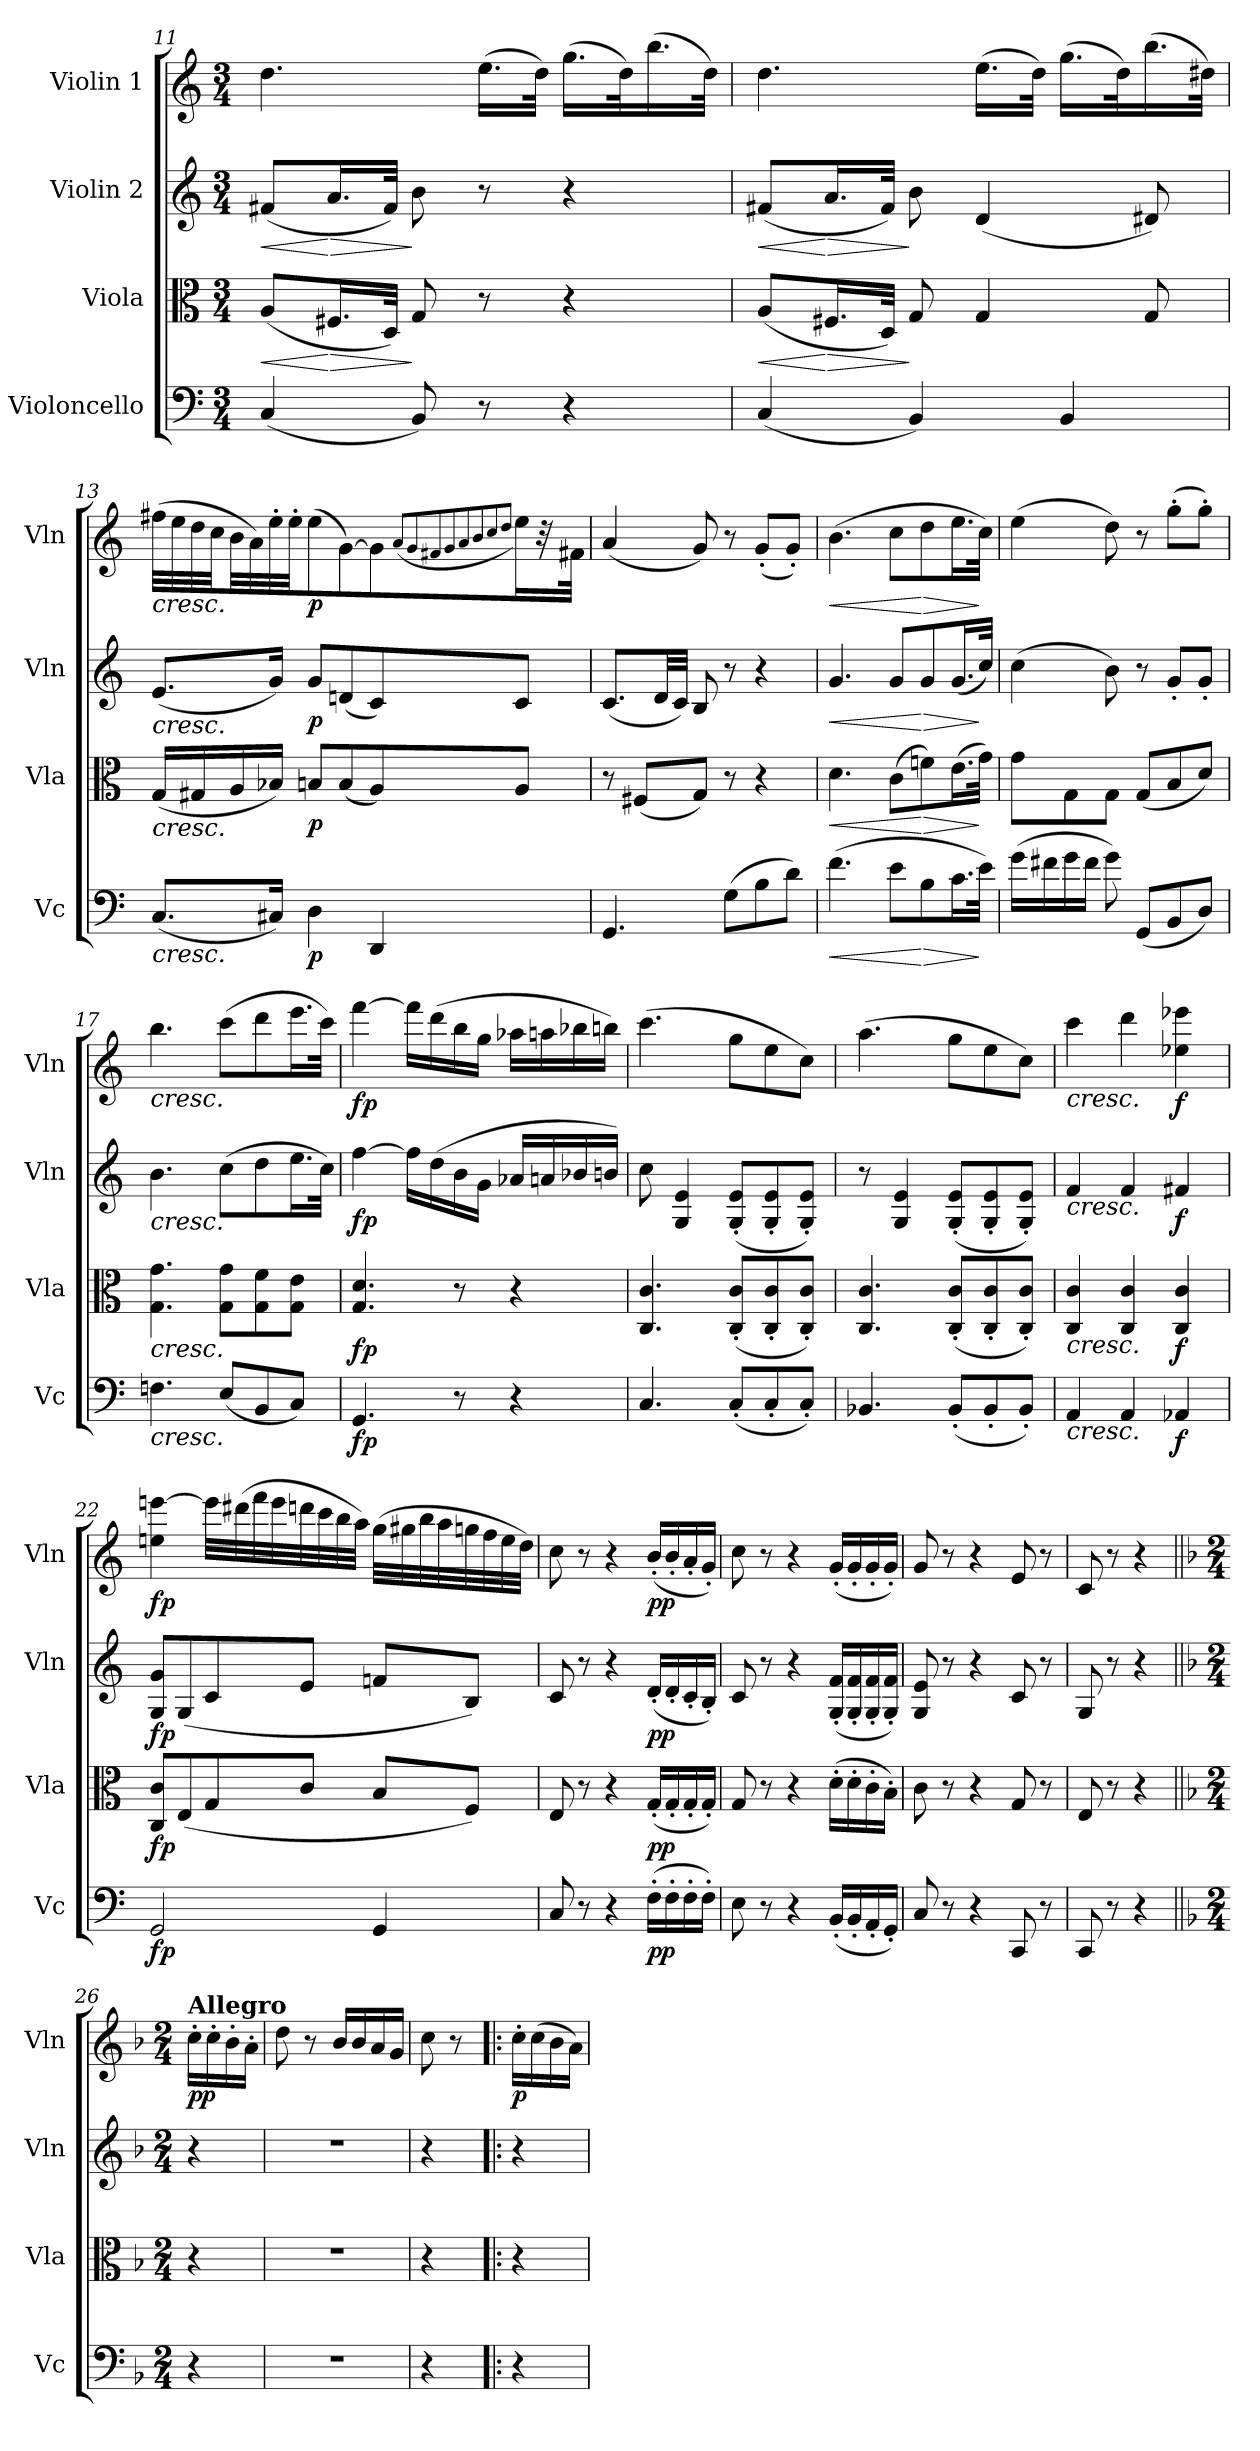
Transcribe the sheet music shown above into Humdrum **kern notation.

**kern	**dynam	**kern	**dynam	**kern	**dynam	**kern	**dynam
*part4	*part4	*part3	*part3	*part2	*part2	*part1	*part1
*staff4	*staff4	*staff3	*staff3	*staff2	*staff2	*staff1	*staff1
*I"Violoncello	*	*I"Viola	*	*I"Violin 2	*	*I"Violin 1	*
*I'Vc	*	*I'Vla	*	*I'Vln	*	*I'Vln	*
!!LO:LB:g=z
*clefF4	*	*clefC3	*	*clefG2	*	*clefG2	*
*k[]	*	*k[]	*	*k[]	*	*k[]	*
*M3/4	*	*M3/4	*	*M3/4	*	*M3/4	*
=11	=11	=11	=11	=11	=11	=11	=11
*^	*	*	*	*	*	*	*
!	!	!	!	!LO:HP:b	!	!LO:HP:b	!	!
(4C/	2ryy	.	(8A/L	<	(8f#X/L	<	4.dd\	.
!	!	!	!	!LO:HP:n=1:b	!	!LO:HP:n=1:b	!	!
.	.	.	16.F#X/L	[ >	16.a/L	[ >	.	.
.	.	.	32D/JJk)	.	32f#/JJk)	.	.	.
8BB/)	.	.	8G/	]	8b\	]	.	.
8r	.	.	8r	.	8r	.	(16.ee\LL	.
.	.	.	.	.	.	.	32dd\JJk)	.
4r	4ryy	.	4r	.	4r	.	(16.gg\LL	.
.	.	.	.	.	.	.	32dd\K)	.
.	.	.	.	.	.	.	(16.bb\	.
.	.	.	.	.	.	.	32dd\JJk)	.
*v	*v	*	*	*	*	*	*	*
=12	=12	=12	=12	=12	=12	=12	=12
!	!	!	!LO:HP:b	!	!LO:HP:b	!	!
(4C/	.	(8A/L	<	(8f#X/L	<	4.dd\	.
!	!	!	!LO:HP:n=1:b	!	!LO:HP:n=1:b	!	!
.	.	16.F#X/L	[ >	16.a/L	[ >	.	.
.	.	32D/JJk)	.	32f#/JJk)	.	.	.
4BB/)	.	8G/	]	8b\	]	.	.
.	.	4G/	.	(4d/	.	(16.ee\LL	.
.	.	.	.	.	.	32dd\JJk)	.
4BB/	.	.	.	.	.	(16.gg\LL	.
.	.	.	.	.	.	32dd\K)	.
.	.	8G/	.	8d#X/)	.	(16.bb\	.
.	.	.	.	.	.	32dd#X\JJk)	.
!!LO:LB:g=z
=13	=13	=13	=13	=13	=13	=13	=13
!	!	!	!	!	!	!LO:TX:b:i:t=cresc.	!
!	!	!	!	!LO:TX:b:i:t=cresc.	!	!	!
!	!	!LO:TX:b:i:t=cresc.	!	!	!	!	!
!LO:TX:b:i:t=cresc.	!	!	!	!	!	!	!
(8.C/L	.	(16G/LL	.	(8.e/L	.	(32ff#X\LLL	.
.	.	.	.	.	.	32ee\	.
.	.	16G#X/	.	.	.	32dd\	.
.	.	.	.	.	.	32cc\JJJ	.
.	.	16A/	.	.	.	32b\LLL	.
.	.	.	.	.	.	32a\)	.
16C#X/Jk)	.	16B-X/JJ)	.	16g/Jk)	.	32ee'\	.
.	.	.	.	.	.	32ee'\JJJ	.
!	!LO:DY:b	!	!LO:DY:b	!	!LO:DY:b	!	!LO:DY:b
4D\	p	8Bn/L	p	8g/L	p	(8ee\L	p
.	.	(8B/	.	(8dn/	.	[8g\J)	.
4DD/	.	8A/)	.	8c/)	.	8g/]	.
.	.	.	.	.	.	(8qa/L	.
.	.	.	.	.	.	8qg/	.
.	.	.	.	.	.	8qf#X/	.
.	.	.	.	.	.	8qg/	.
.	.	.	.	.	.	8qa/	.
.	.	.	.	.	.	8qb/	.
.	.	.	.	.	.	8qcc/	.
.	.	.	.	.	.	8qdd/J	.
.	.	8A/J	.	8c/J	.	16ee/LL)	.
.	.	.	.	.	.	32r	.
.	.	.	.	.	.	32f#X/JJJ	.
=14	=14	=14	=14	=14	=14	=14	=14
4.GG/	.	8r	.	(8.c/L	.	(4a/	.
.	.	(8F#X/L	.	.	.	.	.
.	.	.	.	32d/LL	.	.	.
.	.	.	.	32c/JJJ)	.	.	.
.	.	8G/J)	.	8B/	.	8g/)	.
(8G\L	.	8r	.	8r	.	8r	.
8B\	.	4r	.	4r	.	(8g'/L	.
8d\J)	.	.	.	.	.	8g'/J)	.
=15	=15	=15	=15	=15	=15	=15	=15
!	!LO:HP:b	!	!LO:HP:b	!	!LO:HP:b	!	!LO:HP:b
(4.f\	<	4.d\	<	4.g/	<	(4.b\	<
8e\L	.	(8c\L	.	8g/L	.	8cc\L	.
!	!LO:HP:n=1:b	!	!LO:HP:n=1:b	!	!LO:HP:n=1:b	!	!LO:HP:n=1:b
8B\	[ >	8fn\)	[ >	8g/	[ >	8dd\	[ >
16.c\L	.	(16.e\L	.	(16.g/L	.	16.ee\L	.
32e\JJk)	]	32g\JJk)	]	32cc/JJk)	]	32cc\JJk)	]
=16	=16	=16	=16	=16	=16	=16	=16
(16g\LL	.	8g\L	.	(4cc\	.	(4ee\	.
16f#X\	.	.	.	.	.	.	.
16g\	.	8G\	.	.	.	.	.
16f#\JJ	.	.	.	.	.	.	.
8g\)	.	8G\J	.	8b\)	.	8dd\)	.
(8GG/L	.	(8G/L	.	8r	.	8r	.
8BB/	.	8B/	.	8g'/L	.	(8gg'\L	.
8D/J)	.	8d/J)	.	8g'/J	.	8gg'\J)	.
=17	=17	=17	=17	=17	=17	=17	=17
!	!	!	!	!	!	!LO:TX:b:i:t=cresc.	!
!	!	!	!	!LO:TX:b:i:t=cresc.	!	!	!
!	!	!LO:TX:b:i:t=cresc.	!	!	!	!	!
!LO:TX:b:i:t=cresc.	!	!	!	!	!	!	!
4.Fn\	.	4.G\ 4.g\	.	4.b\	.	4.bb\	.
(8E/L	.	8G\ 8g\L	.	(8cc\L	.	(8ccc\L	.
8BB/	.	8G\ 8f\	.	8dd\	.	8ddd\	.
8C/J)	.	8G\ 8e\J	.	16.ee\L	.	16.eee\L	.
.	.	.	.	32cc\JJk)	.	32ccc\JJk)	.
!!LO:PB:g=z
=18	=18	=18	=18	=18	=18	=18	=18
!	!LO:DY:b	!	!LO:DY:b	!	!LO:DY:b	!	!LO:DY:b
4.GG/	fp	4.G/ 4.d/	fp	[4ff\	fp	[4fff\	fp
.	.	.	.	16ff\LL]	.	16fff\LL]	.
.	.	.	.	(16dd\	.	(16ddd\	.
8r	.	8r	.	16b\	.	16bb\	.
.	.	.	.	16g\JJ	.	16gg\JJ	.
4r	.	4r	.	16a-X/LL	.	16aa-X\LL	.
.	.	.	.	16an/	.	16aan\	.
.	.	.	.	16b-X/	.	16bb-X\	.
.	.	.	.	16bn/JJ)	.	16bbn\JJ)	.
=19	=19	=19	=19	=19	=19	=19	=19
4.C/	.	4.C/ 4.c/	.	8cc\	.	(4.ccc\	.
.	.	.	.	4G/ 4e/	.	.	.
(8C'/L	.	(8C/' 8c/'L	.	(8G/' 8e/'L	.	8gg\L	.
8C'/	.	8C/' 8c/'	.	8G/' 8e/'	.	8ee\	.
8C'/J)	.	8C/' 8c/'J)	.	8G/' 8e/'J)	.	8cc\J)	.
!!LO:LB:g=z
=20	=20	=20	=20	=20	=20	=20	=20
4.BB-X/	.	4.C/ 4.c/	.	8r	.	(4.aa\	.
.	.	.	.	4G/ 4e/	.	.	.
(8BB-'/L	.	(8C/' 8c/'L	.	(8G/' 8e/'L	.	8gg\L	.
8BB-'/	.	8C/' 8c/'	.	8G/' 8e/'	.	8ee\	.
8BB-'/J)	.	8C/' 8c/'J)	.	8G/' 8e/'J)	.	8cc\J)	.
=21	=21	=21	=21	=21	=21	=21	=21
!	!	!	!	!	!	!LO:TX:b:i:t=cresc.	!
!	!	!	!	!LO:TX:b:i:t=cresc.	!	!	!
!	!	!LO:TX:b:i:t=cresc.	!	!	!	!	!
!LO:TX:b:i:t=cresc.	!	!	!	!	!	!	!
4AA/	.	4C/ 4c/	.	4f/	.	4ccc\	.
4AA/	.	4C/ 4c/	.	4f/	.	4ddd\	.
!	!LO:DY:b	!	!LO:DY:b	!	!LO:DY:b	!	!LO:DY:b
4AA-X/	f	4C/ 4c/	f	4f#X/	f	4ee-X\ 4eee-X\	f
=22	=22	=22	=22	=22	=22	=22	=22
!	!LO:DY:b	!	!LO:DY:b	!	!LO:DY:b	!	!LO:DY:b
2GG/	fp	8C/ 8c/L	fp	8G/ 8g/L	fp	4een\ [4eeen\	fp
.	.	(8E/	.	(8G/	.	.	.
.	.	8G/	.	8c/	.	32eee\LLL]	.
.	.	.	.	.	.	(32ddd#X\	.
.	.	.	.	.	.	32fff\	.
.	.	.	.	.	.	32eee\	.
.	.	8c/J	.	8e/J	.	32dddn\	.
.	.	.	.	.	.	32ccc\	.
.	.	.	.	.	.	32bb\	.
.	.	.	.	.	.	32aa\JJJ)	.
4GG/	.	8B/L	.	8fn/L	.	(32gg\LLL	.
.	.	.	.	.	.	32gg#X\	.
.	.	.	.	.	.	32bb\	.
.	.	.	.	.	.	32aa\	.
.	.	8F/J)	.	8B/J)	.	32ggn\	.
.	.	.	.	.	.	32ff\	.
.	.	.	.	.	.	32ee\	.
.	.	.	.	.	.	32dd\JJJ)	.
=23	=23	=23	=23	=23	=23	=23	=23
8C/	.	8E/	.	8c/	.	8cc\	.
8r	.	8r	.	8r	.	8r	.
4r	.	4r	.	4r	.	4r	.
!	!LO:DY:b	!	!LO:DY:b	!	!LO:DY:b	!	!LO:DY:b
(16F'\LL	pp	(16G'/LL	pp	(16d'/LL	pp	(16b'/LL	pp
16F'\	.	16G'/	.	16d'/	.	16b'/	.
16F'\	.	16G'/	.	16c'/	.	16a'/	.
16F'\JJ)	.	16G'/JJ)	.	16B'/JJ)	.	16g'/JJ)	.
=24	=24	=24	=24	=24	=24	=24	=24
8E\	.	8G/	.	8c/	.	8cc\	.
8r	.	8r	.	8r	.	8r	.
4r	.	4r	.	4r	.	4r	.
(16BB'/LL	.	(16d'\LL	.	(16G/' 16f/'LL	.	(16g'/LL	.
16BB'/	.	16d'\	.	16G/' 16f/'	.	16g'/	.
16AA'/	.	16c'\	.	16G/' 16f/'	.	16g'/	.
16GG'/JJ)	.	16B'\JJ)	.	16G/' 16f/'JJ)	.	16g'/JJ)	.
!!LO:LB:g=z
=25	=25	=25	=25	=25	=25	=25	=25
8C/	.	8c\	.	8G/ 8e/	.	8g/	.
8r	.	8r	.	8r	.	8r	.
4r	.	4r	.	4r	.	4r	.
8CC/	.	8G/	.	8c/	.	8e/	.
8r	.	8r	.	8r	.	8r	.
=26	=26	=26	=26	=26	=26	=26	=26
8CC/	.	8E/	.	8G/	.	8c/	.
8r	.	8r	.	8r	.	8r	.
4r	.	4r	.	4r	.	4r	.
=26X1||	=26X1||	=26X1||	=26X1||	=26X1||	=26X1||	=26X1||	=26X1||
*k[b-]	*	*k[b-]	*	*k[b-]	*	*k[b-]	*
*M2/4	*	*M2/4	*	*M2/4	*	*M2/4	*
!	!	!	!	!	!	!LO:TX:a:B:t=Allegro	!
!	!	!	!	!	!	!	!LO:DY:b
4r	.	4r	.	4r	.	16cc'\LL	pp
.	.	.	.	.	.	16cc'\	.
.	.	.	.	.	.	16b-'\	.
.	.	.	.	.	.	16a'\JJ	.
=27	=27	=27	=27	=27	=27	=27	=27
2r	.	2r	.	2r	.	8dd\	.
.	.	.	.	.	.	8r	.
.	.	.	.	.	.	16b-/LL	.
.	.	.	.	.	.	16b-/	.
.	.	.	.	.	.	16a/	.
.	.	.	.	.	.	16g/JJ	.
=28	=28	=28	=28	=28	=28	=28	=28
4r	.	4r	.	4r	.	8cc\	.
.	.	.	.	.	.	8r	.
!!LO:LB:g=z
=28X2!|:	=28X2!|:	=28X2!|:	=28X2!|:	=28X2!|:	=28X2!|:	=28X2!|:	=28X2!|:
!	!	!	!	!	!	!	!LO:DY:b
4r	.	4r	.	4r	.	16cc'\LL	p
.	.	.	.	.	.	(16cc\	.
.	.	.	.	.	.	16b-\	.
.	.	.	.	.	.	16a\JJ)	.
=	=	=	=	=	=	=	=
*-	*-	*-	*-	*-	*-	*-	*-
